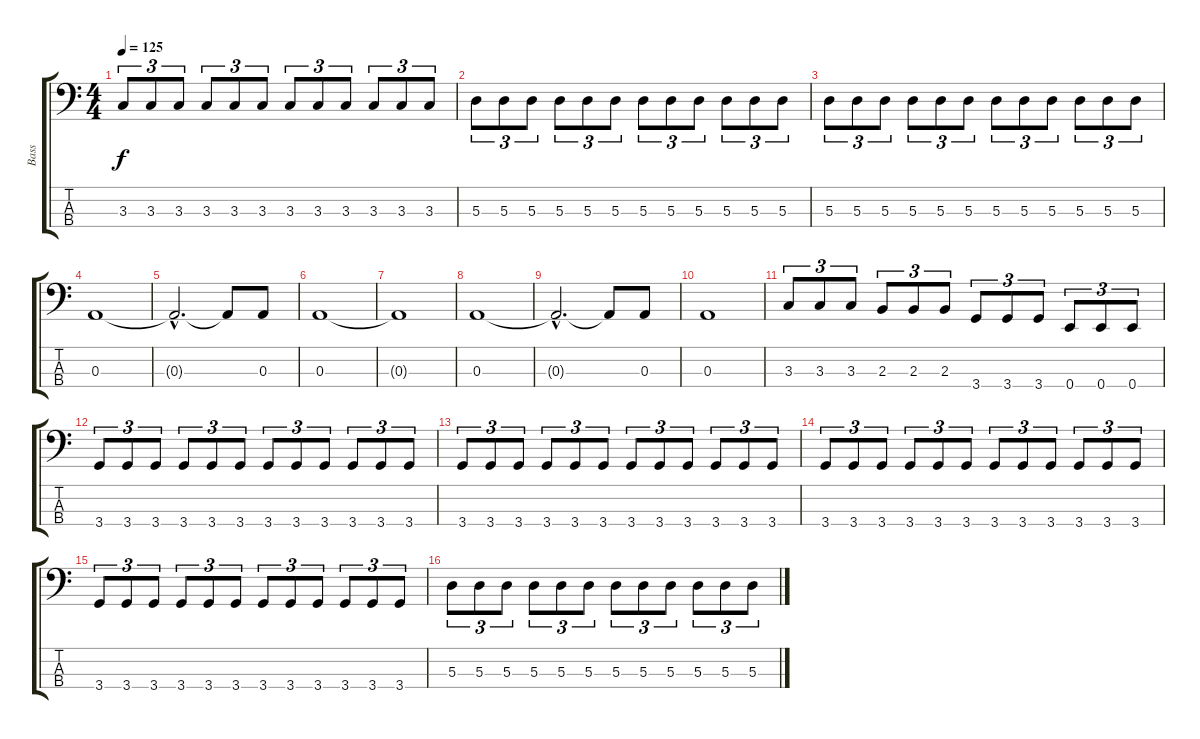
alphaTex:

\track ("Bass" "Bass") {instrument electricbassfinger}
\staff {score tabs}
\tuning (G2 D2 A1 E1) {hide}
\ts (4 4)
\tempo 125
\clef f4
\ks c
3.3.8{tu (3 2) dy f} 3.3.8{tu (3 2)} 3.3.8{tu (3 2)} 3.3.8{tu (3 2)} 3.3.8{tu (3 2)} 3.3.8{tu (3 2)} 3.3.8{tu (3 2)} 3.3.8{tu (3 2)} 3.3.8{tu (3 2)} 3.3.8{tu (3 2)} 3.3.8{tu (3 2)} 3.3.8{tu (3 2)} |
5.3.8{tu (3 2)} 5.3.8{tu (3 2)} 5.3.8{tu (3 2)} 5.3.8{tu (3 2)} 5.3.8{tu (3 2)} 5.3.8{tu (3 2)} 5.3.8{tu (3 2)} 5.3.8{tu (3 2)} 5.3.8{tu (3 2)} 5.3.8{tu (3 2)} 5.3.8{tu (3 2)} 5.3.8{tu (3 2)} |
5.3.8{tu (3 2)} 5.3.8{tu (3 2)} 5.3.8{tu (3 2)} 5.3.8{tu (3 2)} 5.3.8{tu (3 2)} 5.3.8{tu (3 2)} 5.3.8{tu (3 2)} 5.3.8{tu (3 2)} 5.3.8{tu (3 2)} 5.3.8{tu (3 2)} 5.3.8{tu (3 2)} 5.3.8{tu (3 2)} |
0.3.1 |
0.3{hac t}.2{d} 0.3{t}.8 0.3.8 |
0.3.1 |
0.3{t}.1 |
0.3.1 |
0.3{hac t}.2{d} 0.3{t}.8 0.3.8 |
0.3.1 |
3.3.8{tu (3 2)} 3.3.8{tu (3 2)} 3.3.8{tu (3 2)} 2.3.8{tu (3 2)} 2.3.8{tu (3 2)} 2.3.8{tu (3 2)} 3.4.8{tu (3 2)} 3.4.8{tu (3 2)} 3.4.8{tu (3 2)} 0.4.8{tu (3 2)} 0.4.8{tu (3 2)} 0.4.8{tu (3 2)} |
3.4.8{tu (3 2)} 3.4.8{tu (3 2)} 3.4.8{tu (3 2)} 3.4.8{tu (3 2)} 3.4.8{tu (3 2)} 3.4.8{tu (3 2)} 3.4.8{tu (3 2)} 3.4.8{tu (3 2)} 3.4.8{tu (3 2)} 3.4.8{tu (3 2)} 3.4.8{tu (3 2)} 3.4.8{tu (3 2)} |
3.4.8{tu (3 2)} 3.4.8{tu (3 2)} 3.4.8{tu (3 2)} 3.4.8{tu (3 2)} 3.4.8{tu (3 2)} 3.4.8{tu (3 2)} 3.4.8{tu (3 2)} 3.4.8{tu (3 2)} 3.4.8{tu (3 2)} 3.4.8{tu (3 2)} 3.4.8{tu (3 2)} 3.4.8{tu (3 2)} |
3.4.8{tu (3 2)} 3.4.8{tu (3 2)} 3.4.8{tu (3 2)} 3.4.8{tu (3 2)} 3.4.8{tu (3 2)} 3.4.8{tu (3 2)} 3.4.8{tu (3 2)} 3.4.8{tu (3 2)} 3.4.8{tu (3 2)} 3.4.8{tu (3 2)} 3.4.8{tu (3 2)} 3.4.8{tu (3 2)} |
3.4.8{tu (3 2)} 3.4.8{tu (3 2)} 3.4.8{tu (3 2)} 3.4.8{tu (3 2)} 3.4.8{tu (3 2)} 3.4.8{tu (3 2)} 3.4.8{tu (3 2)} 3.4.8{tu (3 2)} 3.4.8{tu (3 2)} 3.4.8{tu (3 2)} 3.4.8{tu (3 2)} 3.4.8{tu (3 2)} |
5.3.8{tu (3 2)} 5.3.8{tu (3 2)} 5.3.8{tu (3 2)} 5.3.8{tu (3 2)} 5.3.8{tu (3 2)} 5.3.8{tu (3 2)} 5.3.8{tu (3 2)} 5.3.8{tu (3 2)} 5.3.8{tu (3 2)} 5.3.8{tu (3 2)} 5.3.8{tu (3 2)} 5.3.8{tu (3 2)}
